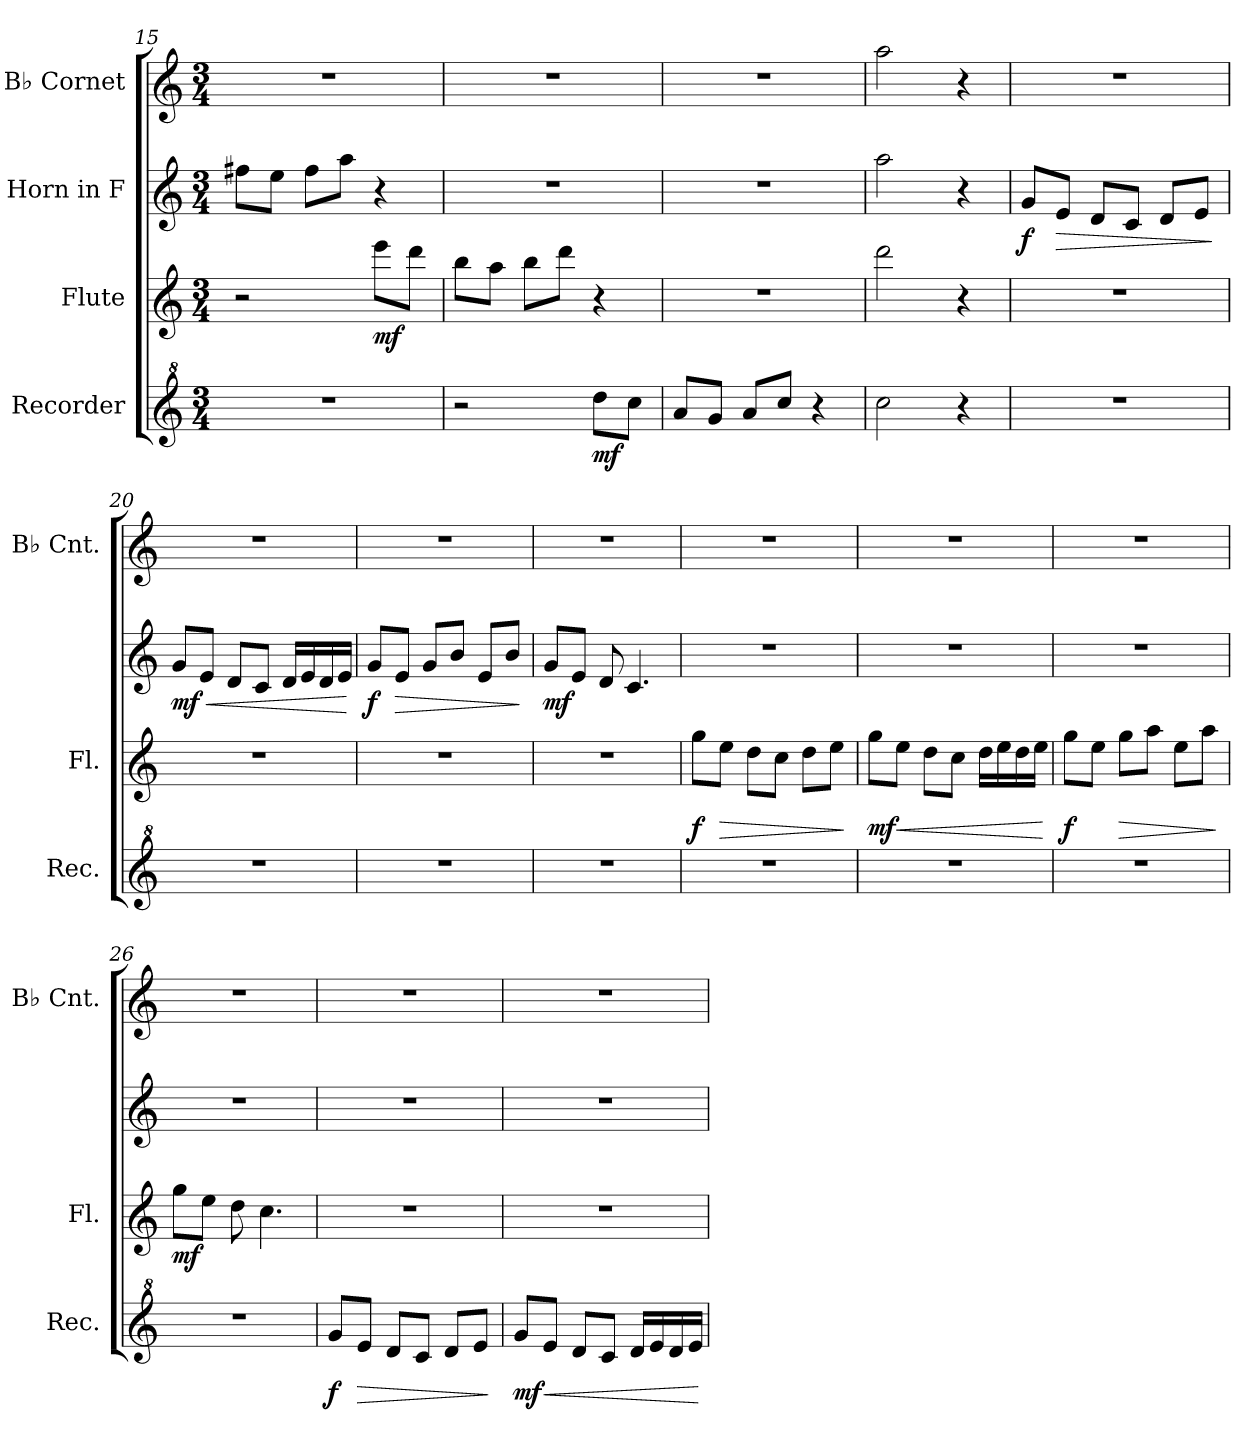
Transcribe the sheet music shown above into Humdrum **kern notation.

**kern	**dynam	**kern	**dynam	**kern	**dynam	**kern
*part4	*part4	*part3	*part3	*part2	*part2	*part1
*staff4	*staff4	*staff3	*staff3	*staff2	*staff2	*staff1
*I"Recorder	*	*I"Flute	*	*I"Horn in F	*	*I"B♭ Cornet
*I'Rec.	*	*I'Fl.	*	*	*	*I'B♭ Cnt.
*clefG^2	*	*clefG2	*	*clefG2	*	*clefG2
*	*	*	*	*ITrd4c7	*	*ITrd1c2
*k[]	*	*k[]	*	*k[b-]	*	*k[b-e-]
*M3/4	*	*M3/4	*	*M3/4	*	*M3/4
=15	=15	=15	=15	=15	=15	=15
2.r	.	2r	.	8bn\L	.	2.r
.	.	.	.	8a\J	.	.
.	.	.	.	8b\L	.	.
.	.	.	.	8dd\J	.	.
!	!	!	!LO:DY:b	!	!	!
.	.	8eee\L	mf	4r	.	.
.	.	8ddd\J	.	.	.	.
!!LO:PB:g=z
=16	=16	=16	=16	=16	=16	=16
2r	.	8bb\L	.	2.r	.	2.r
.	.	8aa\J	.	.	.	.
.	.	8bb\L	.	.	.	.
.	.	8ddd\J	.	.	.	.
!	!LO:DY:b	!	!	!	!	!
8ddd\L	mf	4r	.	.	.	.
8ccc\J	.	.	.	.	.	.
=17	=17	=17	=17	=17	=17	=17
8aa/L	.	2.r	.	2.r	.	2.r
8gg/J	.	.	.	.	.	.
8aa/L	.	.	.	.	.	.
8ccc/J	.	.	.	.	.	.
4r	.	.	.	.	.	.
=18	=18	=18	=18	=18	=18	=18
2ccc\	.	2ddd\	.	2dd\	.	2gg\
4r	.	4r	.	4r	.	4r
=19	=19	=19	=19	=19	=19	=19
!	!	!	!	!	!LO:DY:b	!
2.r	.	2.r	.	8c/L	f	2.r
!	!	!	!	!	!LO:HP:b	!
.	.	.	.	8A/J	>	.
.	.	.	.	8G/L	.	.
.	.	.	.	8F/J	.	.
.	.	.	.	8G/L	.	.
.	.	.	.	8A/J	.	.
.	.	.	.	.	]	.
=20	=20	=20	=20	=20	=20	=20
!	!	!	!	!	!LO:HP:b	!
!	!	!	!	!	!LO:DY:n=1:b	!
2.r	.	2.r	.	8c/L	< mf	2.r
.	.	.	.	8A/J	.	.
.	.	.	.	8G/L	.	.
.	.	.	.	8F/J	.	.
.	.	.	.	16G/LL	.	.
.	.	.	.	16A/	.	.
.	.	.	.	16G/	.	.
.	.	.	.	16A/JJ	.	.
.	.	.	.	.	[	.
=21	=21	=21	=21	=21	=21	=21
!	!	!	!	!	!LO:DY:b	!
2.r	.	2.r	.	8c/L	f	2.r
!	!	!	!	!	!LO:HP:b	!
.	.	.	.	8A/J	>	.
.	.	.	.	8c/L	.	.
.	.	.	.	8e/J	.	.
.	.	.	.	8A/L	.	.
.	.	.	.	8e/J	.	.
.	.	.	.	.	]	.
=22	=22	=22	=22	=22	=22	=22
!	!	!	!	!	!LO:DY:b	!
2.r	.	2.r	.	8c/L	mf	2.r
.	.	.	.	8A/J	.	.
.	.	.	.	8G/	.	.
.	.	.	.	4.F/	.	.
!!LO:LB:g=z
=23	=23	=23	=23	=23	=23	=23
!	!	!	!LO:DY:b	!	!	!
2.r	.	8gg\L	f	2.r	.	2.r
!	!	!	!LO:HP:b	!	!	!
.	.	8ee\J	>	.	.	.
.	.	8dd\L	.	.	.	.
.	.	8cc\J	.	.	.	.
.	.	8dd\L	.	.	.	.
.	.	8ee\J	.	.	.	.
.	.	.	]	.	.	.
=24	=24	=24	=24	=24	=24	=24
!	!	!	!LO:DY:b	!	!	!
2.r	.	8gg\L	mf	2.r	.	2.r
!	!	!	!LO:HP:b	!	!	!
.	.	8ee\J	<	.	.	.
.	.	8dd\L	.	.	.	.
.	.	8cc\J	.	.	.	.
.	.	16dd\LL	.	.	.	.
.	.	16ee\	.	.	.	.
.	.	16dd\	.	.	.	.
.	.	16ee\JJ	.	.	.	.
.	.	.	[	.	.	.
=25	=25	=25	=25	=25	=25	=25
!	!	!	!LO:DY:b	!	!	!
2.r	.	8gg\L	f	2.r	.	2.r
.	.	8ee\J	.	.	.	.
!	!	!	!LO:HP:b	!	!	!
.	.	8gg\L	>	.	.	.
.	.	8aa\J	.	.	.	.
.	.	8ee\L	.	.	.	.
.	.	8aa\J	.	.	.	.
.	.	.	]	.	.	.
=26	=26	=26	=26	=26	=26	=26
!	!	!	!LO:DY:b	!	!	!
2.r	.	8gg\L	mf	2.r	.	2.r
.	.	8ee\J	.	.	.	.
.	.	8dd\	.	.	.	.
.	.	4.cc\	.	.	.	.
=27	=27	=27	=27	=27	=27	=27
!	!LO:DY:b	!	!	!	!	!
8gg/L	f	2.r	.	2.r	.	2.r
!	!LO:HP:b	!	!	!	!	!
8ee/J	>	.	.	.	.	.
8dd/L	.	.	.	.	.	.
8cc/J	.	.	.	.	.	.
8dd/L	.	.	.	.	.	.
8ee/J	.	.	.	.	.	.
.	]	.	.	.	.	.
=28	=28	=28	=28	=28	=28	=28
!	!LO:DY:b	!	!	!	!	!
8gg/L	mf	2.r	.	2.r	.	2.r
!	!LO:HP:b	!	!	!	!	!
8ee/J	<	.	.	.	.	.
8dd/L	.	.	.	.	.	.
8cc/J	.	.	.	.	.	.
16dd/LL	.	.	.	.	.	.
16ee/	.	.	.	.	.	.
16dd/	.	.	.	.	.	.
16ee/JJ	.	.	.	.	.	.
.	[	.	.	.	.	.
=	=	=	=	=	=	=
*-	*-	*-	*-	*-	*-	*-
